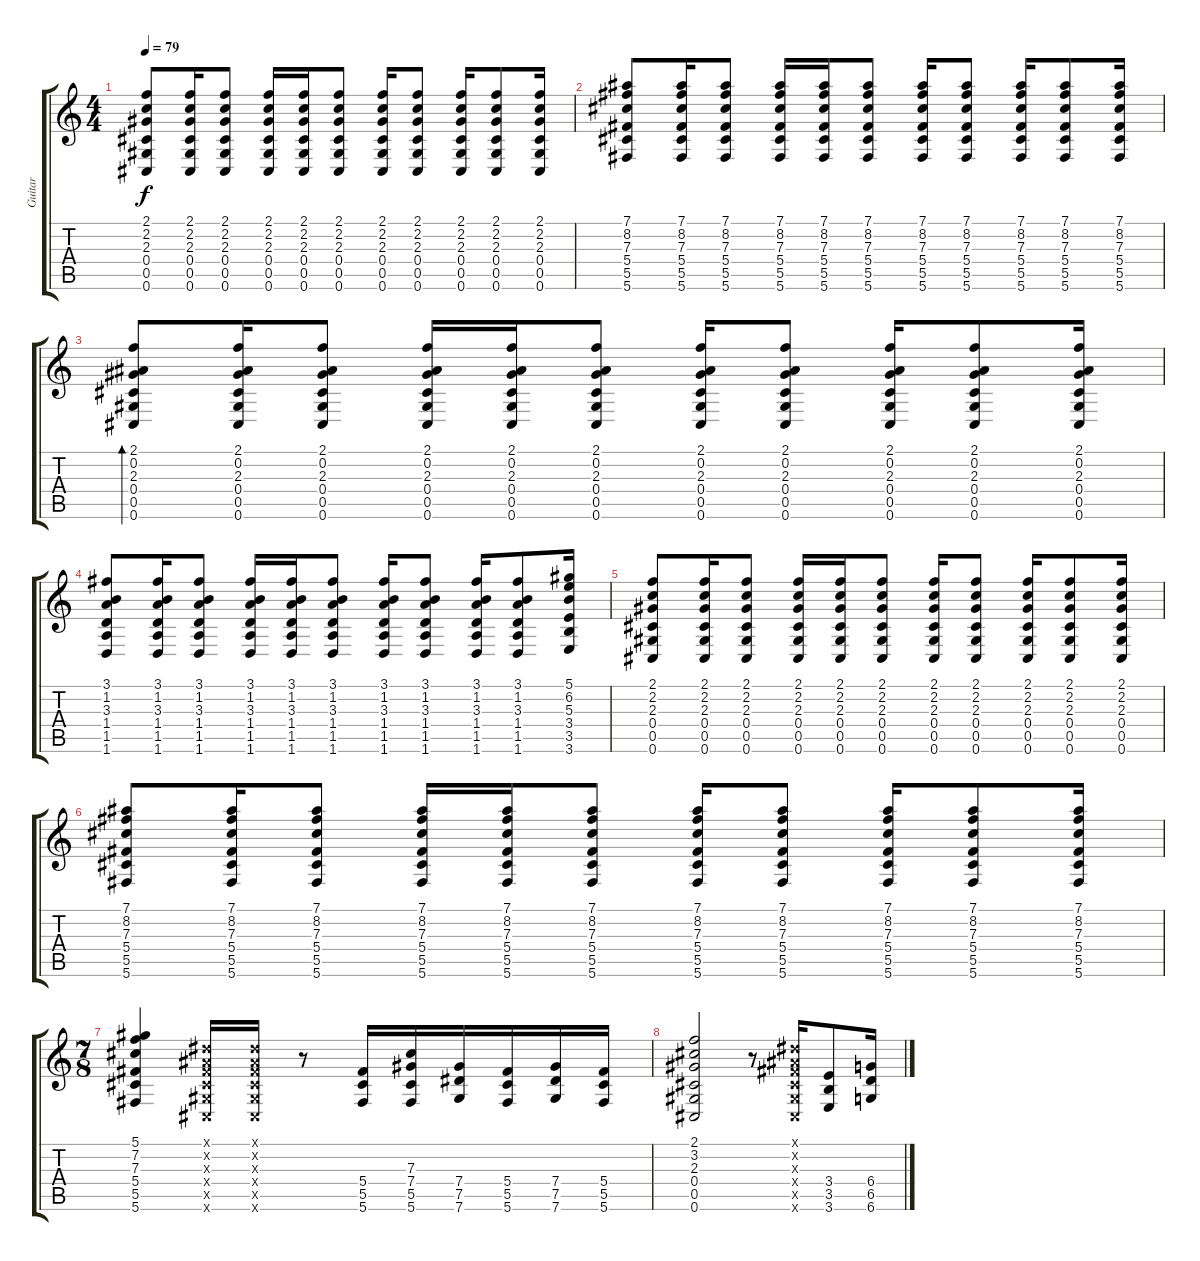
\track ("Guitar" "Guitar") {instrument distortionguitar}
\staff {score tabs}
\tuning (Eb4 Bb3 Gb3 Db3 Ab2 Db2) {hide}
\ts (4 4)
\tempo 79
\clef g2
\ks c
(2.1 2.2 2.3 0.4 0.5 0.6).8{dy f instrument electricguitarclean} (2.1 2.2 2.3 0.4 0.5 0.6).16 (2.1 2.2 2.3 0.4 0.5 0.6).8 (2.1 2.2 2.3 0.4 0.5 0.6).16 (2.1 2.2 2.3 0.4 0.5 0.6).16 (2.1 2.2 2.3 0.4 0.5 0.6).8 (2.1 2.2 2.3 0.4 0.5 0.6).16 (2.1 2.2 2.3 0.4 0.5 0.6).8 (2.1 2.2 2.3 0.4 0.5 0.6).16 (2.1 2.2 2.3 0.4 0.5 0.6).8 (2.1 2.2 2.3 0.4 0.5 0.6).16 |
(7.1 8.2 7.3 5.4 5.5 5.6).8{instrument electricguitarclean} (7.1 8.2 7.3 5.4 5.5 5.6).16 (7.1 8.2 7.3 5.4 5.5 5.6).8 (7.1 8.2 7.3 5.4 5.5 5.6).16 (7.1 8.2 7.3 5.4 5.5 5.6).16 (7.1 8.2 7.3 5.4 5.5 5.6).8 (7.1 8.2 7.3 5.4 5.5 5.6).16 (7.1 8.2 7.3 5.4 5.5 5.6).8 (7.1 8.2 7.3 5.4 5.5 5.6).16 (7.1 8.2 7.3 5.4 5.5 5.6).8 (7.1 8.2 7.3 5.4 5.5 5.6).16 |
(2.1 0.2 2.3 0.4 0.5 0.6).8{bd 60 instrument electricguitarclean} (2.1 0.2 2.3 0.4 0.5 0.6).16 (2.1 0.2 2.3 0.4 0.5 0.6).8 (2.1 0.2 2.3 0.4 0.5 0.6).16 (2.1 0.2 2.3 0.4 0.5 0.6).16 (2.1 0.2 2.3 0.4 0.5 0.6).8 (2.1 0.2 2.3 0.4 0.5 0.6).16 (2.1 0.2 2.3 0.4 0.5 0.6).8 (2.1 0.2 2.3 0.4 0.5 0.6).16 (2.1 0.2 2.3 0.4 0.5 0.6).8 (2.1 0.2 2.3 0.4 0.5 0.6).16 |
(3.1 1.2 3.3 1.4 1.5 1.6).8{instrument electricguitarclean} (3.1 1.2 3.3 1.4 1.5 1.6).16 (3.1 1.2 3.3 1.4 1.5 1.6).8 (3.1 1.2 3.3 1.4 1.5 1.6).16 (3.1 1.2 3.3 1.4 1.5 1.6).16 (3.1 1.2 3.3 1.4 1.5 1.6).8 (3.1 1.2 3.3 1.4 1.5 1.6).16 (3.1 1.2 3.3 1.4 1.5 1.6).8 (3.1 1.2 3.3 1.4 1.5 1.6).16 (3.1 1.2 3.3 1.4 1.5 1.6).8 (5.1 6.2 5.3 3.4 3.5 3.6).16 |
(2.1 2.2 2.3 0.4 0.5 0.6).8{instrument electricguitarclean} (2.1 2.2 2.3 0.4 0.5 0.6).16 (2.1 2.2 2.3 0.4 0.5 0.6).8 (2.1 2.2 2.3 0.4 0.5 0.6).16 (2.1 2.2 2.3 0.4 0.5 0.6).16 (2.1 2.2 2.3 0.4 0.5 0.6).8 (2.1 2.2 2.3 0.4 0.5 0.6).16 (2.1 2.2 2.3 0.4 0.5 0.6).8 (2.1 2.2 2.3 0.4 0.5 0.6).16 (2.1 2.2 2.3 0.4 0.5 0.6).8 (2.1 2.2 2.3 0.4 0.5 0.6).16 |
(7.1 8.2 7.3 5.4 5.5 5.6).8{instrument electricguitarclean} (7.1 8.2 7.3 5.4 5.5 5.6).16 (7.1 8.2 7.3 5.4 5.5 5.6).8 (7.1 8.2 7.3 5.4 5.5 5.6).16 (7.1 8.2 7.3 5.4 5.5 5.6).16 (7.1 8.2 7.3 5.4 5.5 5.6).8 (7.1 8.2 7.3 5.4 5.5 5.6).16 (7.1 8.2 7.3 5.4 5.5 5.6).8 (7.1 8.2 7.3 5.4 5.5 5.6).16 (7.1 8.2 7.3 5.4 5.5 5.6).8 (7.1 8.2 7.3 5.4 5.5 5.6).16 |
\ts (7 8)
(5.1 7.2 7.3 5.4 5.5 5.6).4{instrument distortionguitar} (0.1{x} 0.2{x} 0.3{x} 0.4{x} 0.5{x} 0.6{x}).16 (0.1{x} 0.2{x} 0.3{x} 0.4{x} 0.5{x} 0.6{x}).16 r.8 (5.4 5.5 5.6).16 (7.3 7.4 5.5 5.6).16 (7.4 7.5 7.6).16 (5.4 5.5 5.6).16 (7.4 7.5 7.6).16 (5.4 5.5 5.6).16 |
(2.1 3.2 2.3 0.4 0.5 0.6).2 r.8 (0.1{x} 0.2{x} 0.3{x} 0.4{x} 0.5{x} 0.6{x}).16 (3.4 3.5 3.6).8 (6.4 6.5 6.6).16
